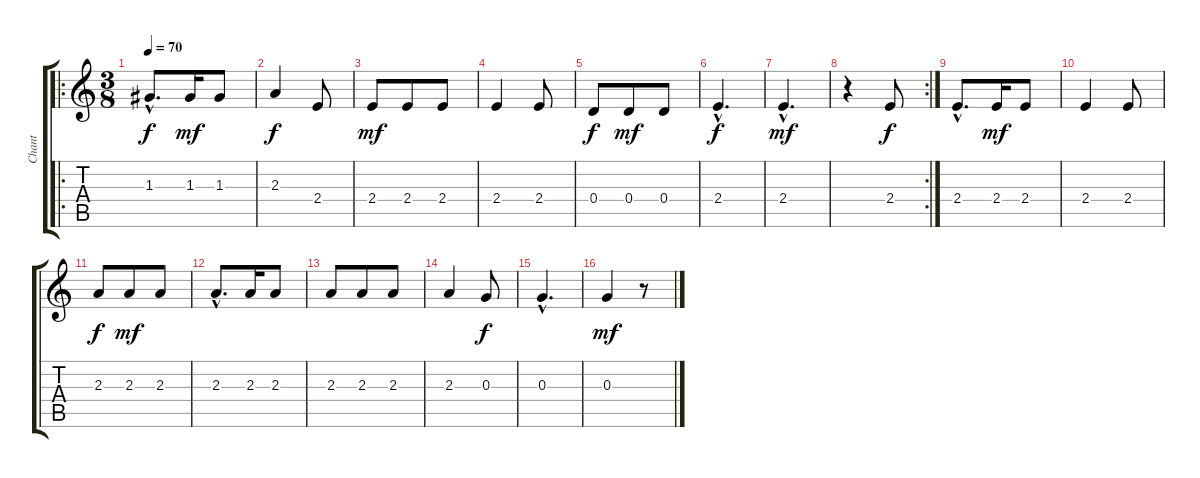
\track ("Chant" "Chant") {instrument acousticguitarnylon}
\staff {score tabs}
\tuning (E4 B3 G3 D3 A2 E2) {hide}
\ro
\ts (3 8)
\tempo 70
\clef g2
\ks c
1.3{hac}.8{d dy f} 1.3.16{dy mf} 1.3.8 |
2.3.4{dy f} 2.4.8 |
2.4.8{dy mf} 2.4.8 2.4.8 |
2.4.4 2.4.8 |
0.4.8{dy f} 0.4.8{dy mf} 0.4.8 |
2.4{hac}.4{d dy f} |
2.4{hac}.4{d dy mf} |
\rc 2
r.4 2.4.8{dy f} |
2.4{hac}.8{d} 2.4.16{dy mf} 2.4.8 |
2.4.4 2.4.8 |
2.3.8{dy f} 2.3.8{dy mf} 2.3.8 |
2.3{hac}.8{d} 2.3.16 2.3.8 |
2.3.8 2.3.8 2.3.8 |
2.3.4 0.3.8{dy f} |
0.3{hac}.4{d} |
0.3.4{dy mf} r.8
